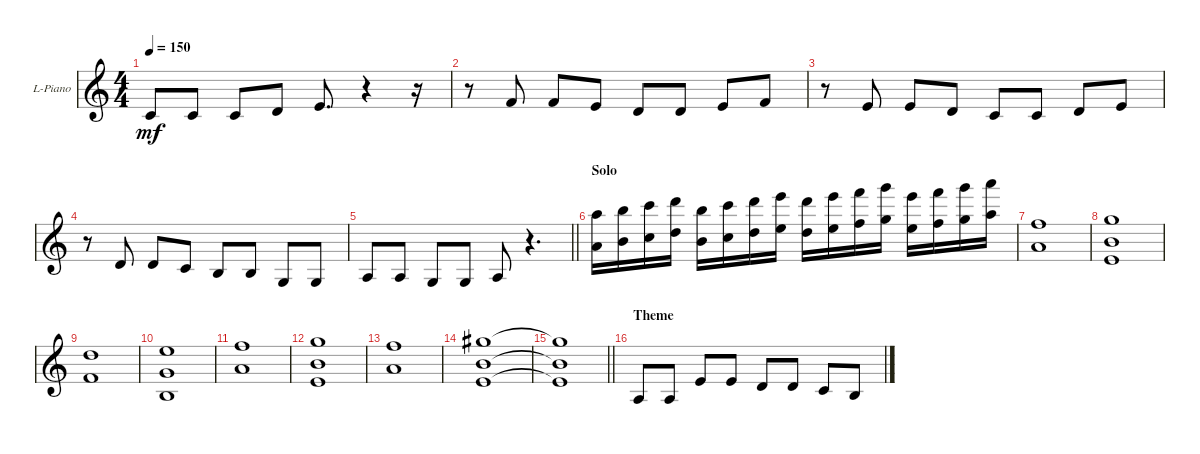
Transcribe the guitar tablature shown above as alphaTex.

\bracketExtendMode groupsimilarinstruments
\firstSystemTrackNameOrientation horizontal
\otherSystemsTrackNameOrientation horizontal
\track ("Left Piano" "L-Piano") {instrument violin}
\staff {score}
\tuning (E5 A4 D4 G3)
\ts (4 4)
\tempo 150
\clef g2
\ks c
5.4.8{dy mf} 5.4.8 5.4.8 0.3.8 2.3.8{d} r.4 r.16 |
r.8 3.3.8 3.3.8 2.3.8 0.3.8 0.3.8 2.3.8 3.3.8 |
r.8 2.3.8 2.3.8 0.3.8 5.4.8 5.4.8 0.3.8 2.3.8 |
\scale
0.531279 r.8 0.3.8 0.3.8 5.4.8 4.4.8 4.4.8 0.4.8 0.4.8 |
\scale
0.468394
\barLineRight lightlight
2.4.8 2.4.8 0.4.8 0.4.8 2.4.8 r.4{d} |
\section ("" "Solo")
\scale
0.512145 (5.1 0.2).16 (2.2 7.1).16 (8.1 3.2).16 (5.2 10.1).16 (7.1 9.3).16 (10.3 8.1).16 (10.1 12.3).16 (12.1 14.3).16 (12.3 10.1).16 (12.1 14.3).16 (15.3 13.1).16 (15.1 17.3).16 (0.1 19.2).16 (20.2 22.4).16 (24.4 22.2).16 (24.2 19.3).16 |
\scale
0.487835 (0.2 22.4).1 |
\scale
0.512453 (9.4 9.3 10.2).1 |
\scale
0.487609 (10.4 12.3).1 |
\scale
0.356663 (4.4 5.3 0.1).1 |
\scale
0.361221 (0.2 1.1).1 |
\scale
0.281744 (2.2 3.1 2.3).1 |
\scale
0.384179 (0.2 1.1).1 |
\scale
0.225909 (2.2 4.1 2.3).1 |
\scale
0.390013
\barLineRight lightlight
(2.2{t} 4.1{t} 2.3{t}).1 |
\section ("" "Theme")
2.4.8 2.4.8 2.3.8 2.3.8 0.3.8 0.3.8 5.4.8 4.4.8
